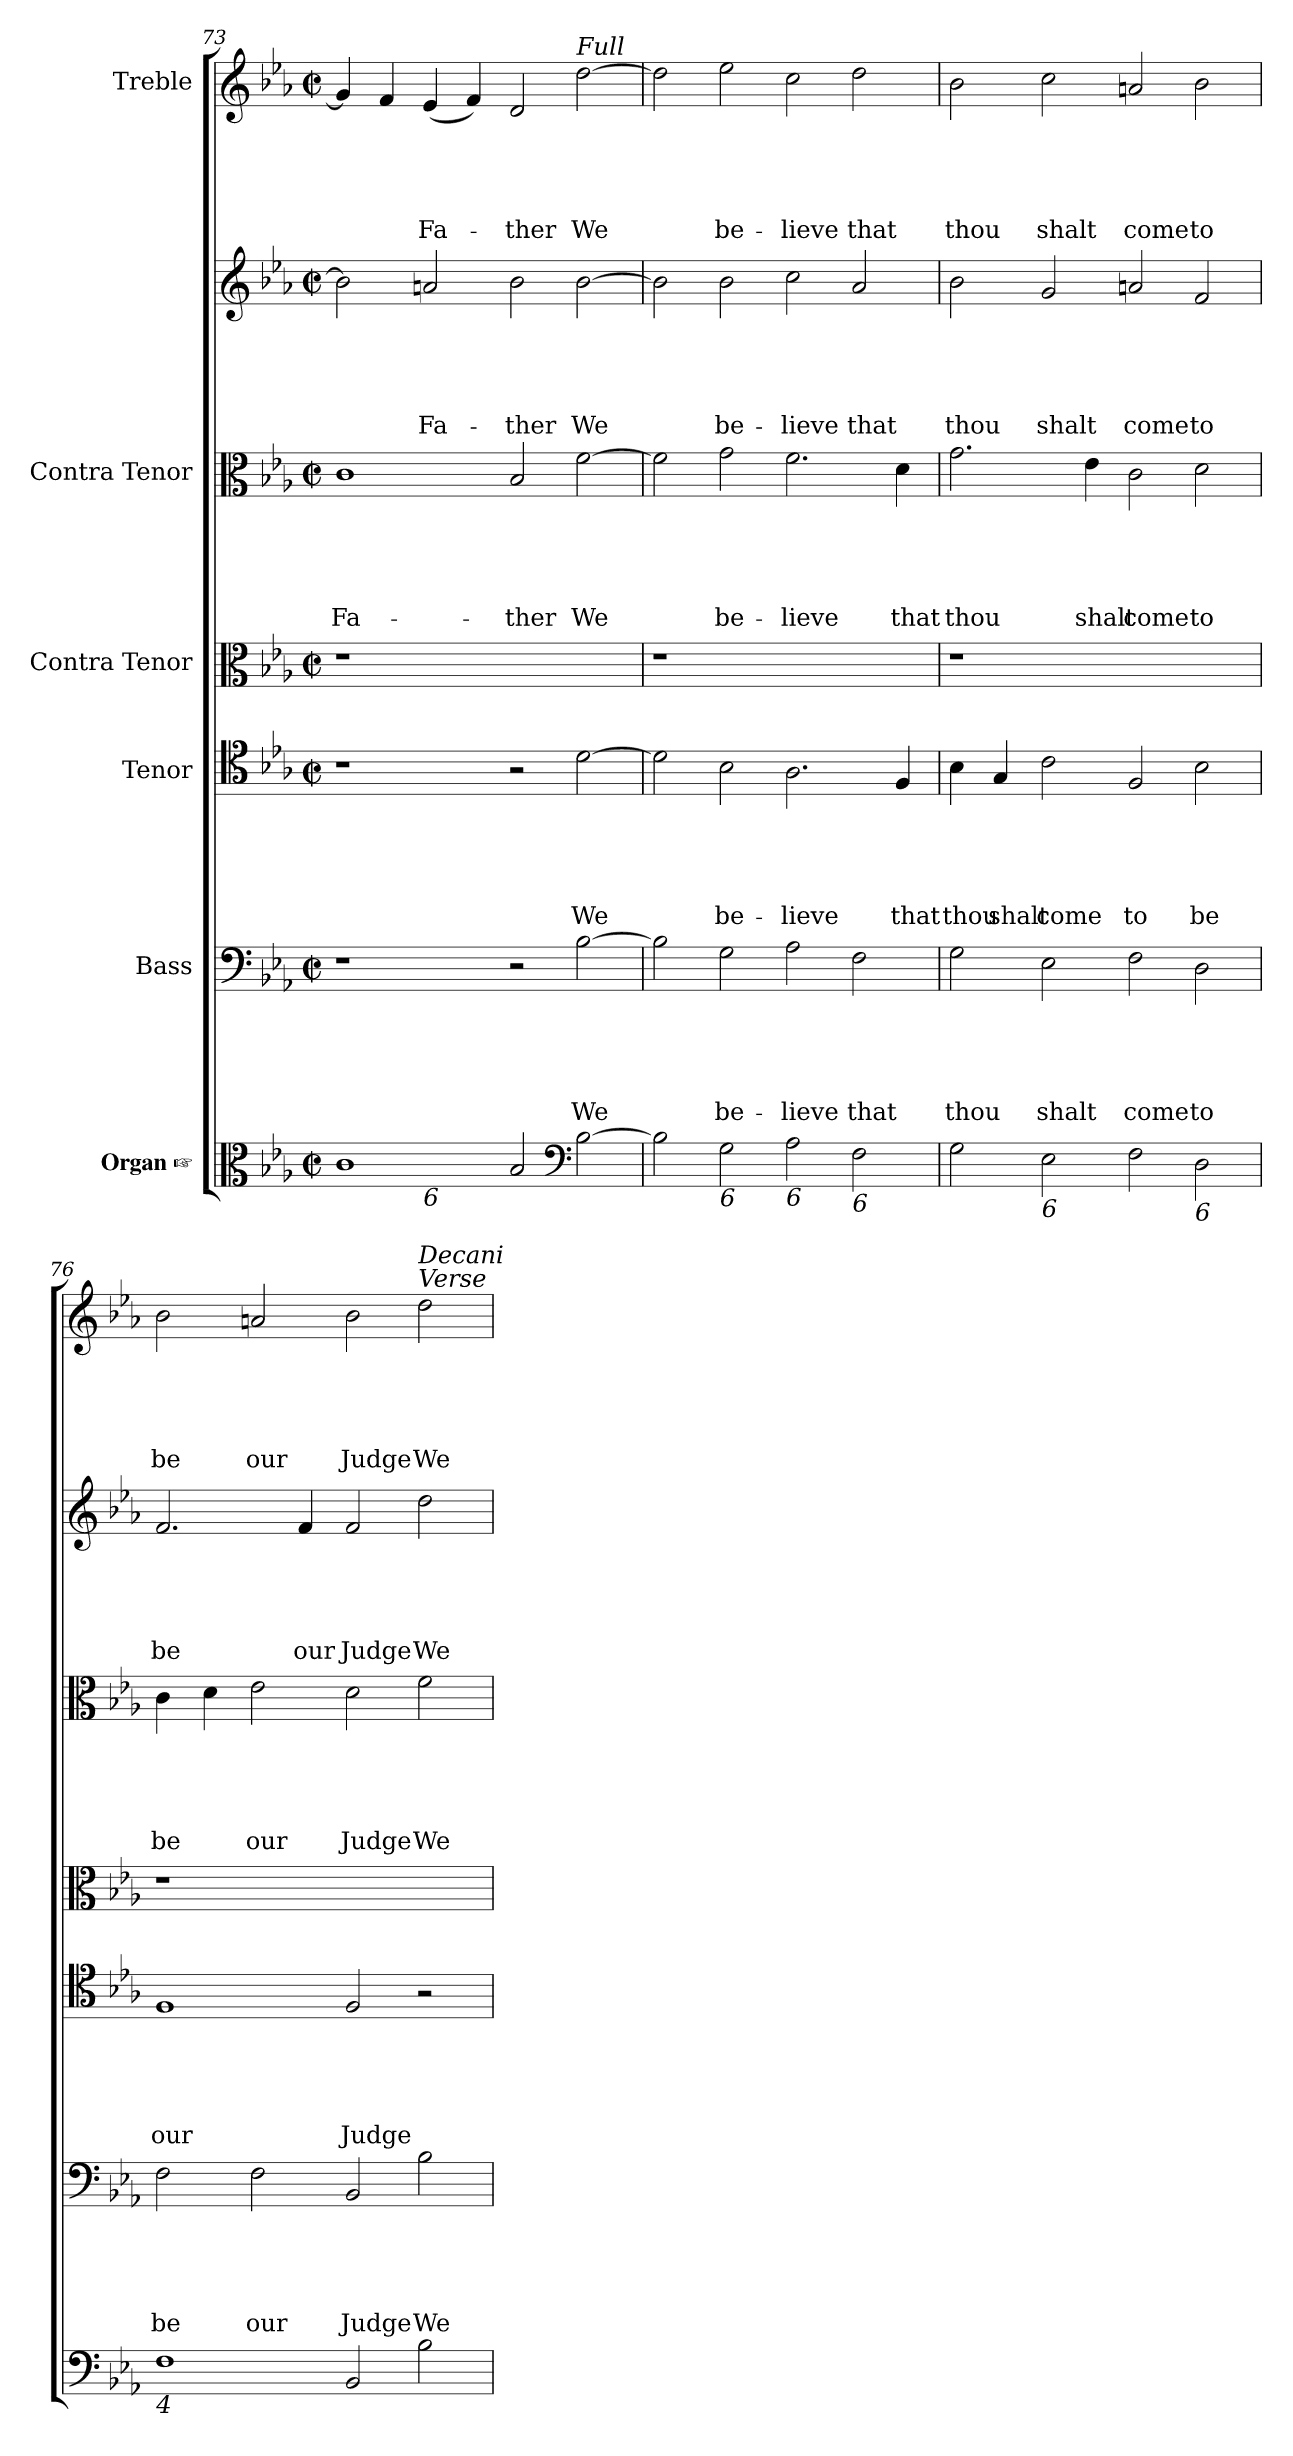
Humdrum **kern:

**kern	**kern	**text	**text	**text	**text	**text	**kern	**text	**text	**text	**text	**text	**kern	**kern	**text	**text	**text	**text	**text	**kern	**text	**text	**text	**text	**text	**kern	**text	**text	**text	**text	**text
*part7	*part6	*part6	*part6	*part6	*part6	*part6	*part5	*part5	*part5	*part5	*part5	*part5	*part4	*part3	*part3	*part3	*part3	*part3	*part3	*part2	*part2	*part2	*part2	*part2	*part2	*part1	*part1	*part1	*part1	*part1	*part1
*staff7	*staff6	*staff6	*staff6	*staff6	*staff6	*staff6	*staff5	*staff5	*staff5	*staff5	*staff5	*staff5	*staff4	*staff3	*staff3	*staff3	*staff3	*staff3	*staff3	*staff2	*staff2	*staff2	*staff2	*staff2	*staff2	*staff1	*staff1	*staff1	*staff1	*staff1	*staff1
*I"Organ     ☞	*I"Bass	*	*	*	*	*	*I"Tenor	*	*	*	*	*	*I"Contra Tenor	*I"Contra Tenor	*	*	*	*	*	*	*	*	*	*	*	*I"Treble	*	*	*	*	*
*clefC3	*clefF4	*	*	*	*	*	*clefC4	*	*	*	*	*	*clefC3	*clefC3	*	*	*	*	*	*clefG2	*	*	*	*	*	*clefG2	*	*	*	*	*
*k[b-e-a-]	*k[b-e-a-]	*	*	*	*	*	*k[b-e-a-]	*	*	*	*	*	*k[b-e-a-]	*k[b-e-a-]	*	*	*	*	*	*k[b-e-a-]	*	*	*	*	*	*k[b-e-a-]	*	*	*	*	*
*E-:	*E-:	*	*	*	*	*	*E-:	*	*	*	*	*	*E-:	*E-:	*	*	*	*	*	*E-:	*	*	*	*	*	*E-:	*	*	*	*	*
*M2/2	*M2/2	*	*	*	*	*	*M2/2	*	*	*	*	*	*M2/2	*M2/2	*	*	*	*	*	*M2/2	*	*	*	*	*	*M2/2	*	*	*	*	*
*met(c|)	*met(c|)	*	*	*	*	*	*met(c|)	*	*	*	*	*	*met(c|)	*met(c|)	*	*	*	*	*	*met(c|)	*	*	*	*	*	*met(c|)	*	*	*	*	*
=73	=73	=73	=73	=73	=73	=73	=73	=73	=73	=73	=73	=73	=73	=73	=73	=73	=73	=73	=73	=73	=73	=73	=73	=73	=73	=73	=73	=73	=73	=73	=73
!LO:TX:b:i:t=7	!	!	!	!	!	!	!	!	!	!	!	!	!	!	!	!	!	!	!	!	!	!	!	!	!	!	!	!	!	!	!
!	!	!	!	!	!	!	!	!	!	!	!	!	!	!	!	!	!	!	!LO:LY:b	!	!	!	!	!	!	!	!	!	!	!	!
*^	*	*	*	*	*	*	*	*	*	*	*	*	*	*	*	*	*	*	*	*	*	*	*	*	*	*	*	*	*	*	*
1c	2ryy	1r	.	.	.	.	.	1r	.	.	.	.	.	1r	1c	.	.	.	.	Fa-	2b-\]	.	.	.	.	.	4g/]	.	.	.	.	.
.	.	.	.	.	.	.	.	.	.	.	.	.	.	.	.	.	.	.	.	.	.	.	.	.	.	.	4f/	.	.	.	.	.
!	!LO:TX:b:i:t=6	!	!	!	!	!	!	!	!	!	!	!	!	!	!	!	!	!	!	!	!	!	!	!	!	!	!	!	!	!	!	!
!	!	!	!	!	!	!	!	!	!	!	!	!	!	!	!	!	!	!	!	!	!	!	!	!	!	!LO:LY:b	!	!	!	!	!	!LO:LY:b
.	1.ryy	.	.	.	.	.	.	.	.	.	.	.	.	.	.	.	.	.	.	.	2an/	.	.	.	.	Fa-	(<4e-/	.	.	.	.	Fa-
.	.	.	.	.	.	.	.	.	.	.	.	.	.	.	.	.	.	.	.	.	.	.	.	.	.	.	4f/)	.	.	.	.	.
!	!	!	!	!	!	!	!	!	!	!	!	!	!	!	!	!	!	!	!	!LO:LY:b	!	!	!	!	!	!LO:LY:b	!	!	!	!	!	!LO:LY:b
2B-/	.	2r	.	.	.	.	.	2r	.	.	.	.	.	1ryy	2B-/	.	.	.	.	-ther	2b-\	.	.	.	.	-ther	2d/	.	.	.	.	-ther
*clefF4	*	*	*	*	*	*	*	*	*	*	*	*	*	*	*	*	*	*	*	*	*	*	*	*	*	*	*	*	*	*	*	*
!	!	!	!	!	!	!	!	!	!	!	!	!	!	!	!	!	!	!	!	!	!	!	!	!	!	!	!LO:TX:a:i:t=Full	!	!	!	!	!
!	!	!	!	!	!	!	!LO:LY:b	!	!	!	!	!	!LO:LY:b	!	!	!	!	!	!	!LO:LY:b	!	!	!	!	!	!LO:LY:b	!	!	!	!	!	!LO:LY:b
[2B-\	.	[2B-\	.	.	.	.	We	[2d\	.	.	.	.	We	.	[2f\	.	.	.	.	We	[2b-\	.	.	.	.	We	[2dd\	.	.	.	.	We
*v	*v	*	*	*	*	*	*	*	*	*	*	*	*	*	*	*	*	*	*	*	*	*	*	*	*	*	*	*	*	*	*	*
=74	=74	=74	=74	=74	=74	=74	=74	=74	=74	=74	=74	=74	=74	=74	=74	=74	=74	=74	=74	=74	=74	=74	=74	=74	=74	=74	=74	=74	=74	=74	=74
2B-\]	2B-\]	.	.	.	.	.	2d\]	.	.	.	.	.	1r	2f\]	.	.	.	.	.	2b-\]	.	.	.	.	.	2dd\]	.	.	.	.	.
!LO:TX:b:i:t=6	!	!	!	!	!	!	!	!	!	!	!	!	!	!	!	!	!	!	!	!	!	!	!	!	!	!	!	!	!	!	!
!	!	!	!	!	!	!LO:LY:b	!	!	!	!	!	!LO:LY:b	!	!	!	!	!	!	!LO:LY:b	!	!	!	!	!	!LO:LY:b	!	!	!	!	!	!LO:LY:b
2G\	2G\	.	.	.	.	be-	2B-\	.	.	.	.	be-	.	2g\	.	.	.	.	be-	2b-\	.	.	.	.	be-	2ee-\	.	.	.	.	be-
!LO:TX:b:i:t=6	!	!	!	!	!	!	!	!	!	!	!	!	!	!	!	!	!	!	!	!	!	!	!	!	!	!	!	!	!	!	!
!	!	!	!	!	!	!LO:LY:b	!	!	!	!	!	!LO:LY:b	!	!	!	!	!	!	!LO:LY:b	!	!	!	!	!	!LO:LY:b	!	!	!	!	!	!LO:LY:b
2A-\	2A-\	.	.	.	.	-lieve	2.A-\	.	.	.	.	-lieve	1ryy	2.f\	.	.	.	.	-lieve	2cc\	.	.	.	.	-lieve	2cc\	.	.	.	.	-lieve
!LO:TX:b:i:t=6	!	!	!	!	!	!	!	!	!	!	!	!	!	!	!	!	!	!	!	!	!	!	!	!	!	!	!	!	!	!	!
!	!	!	!	!	!	!LO:LY:b	!	!	!	!	!	!	!	!	!	!	!	!	!	!	!	!	!	!	!LO:LY:b	!	!	!	!	!	!LO:LY:b
2F\	2F\	.	.	.	.	that	.	.	.	.	.	.	.	.	.	.	.	.	.	2a-/	.	.	.	.	that	2dd\	.	.	.	.	that
!	!	!	!	!	!	!	!	!	!	!	!	!LO:LY:b	!	!	!	!	!	!	!LO:LY:b	!	!	!	!	!	!	!	!	!	!	!	!
.	.	.	.	.	.	.	4F/	.	.	.	.	that	.	4d\	.	.	.	.	that	.	.	.	.	.	.	.	.	.	.	.	.
!!LO:PB:g=z
=75	=75	=75	=75	=75	=75	=75	=75	=75	=75	=75	=75	=75	=75	=75	=75	=75	=75	=75	=75	=75	=75	=75	=75	=75	=75	=75	=75	=75	=75	=75	=75
!	!	!	!	!	!	!LO:LY:b	!	!	!	!	!	!LO:LY:b	!	!	!	!	!	!	!LO:LY:b	!	!	!	!	!	!LO:LY:b	!	!	!	!	!	!LO:LY:b
2G\	2G\	.	.	.	.	thou	4B-\	.	.	.	.	thou	1r	2.g\	.	.	.	.	thou	2b-\	.	.	.	.	thou	2b-\	.	.	.	.	thou
!	!	!	!	!	!	!	!	!	!	!	!	!LO:LY:b	!	!	!	!	!	!	!	!	!	!	!	!	!	!	!	!	!	!	!
.	.	.	.	.	.	.	4G/	.	.	.	.	shalt	.	.	.	.	.	.	.	.	.	.	.	.	.	.	.	.	.	.	.
!LO:TX:b:i:t=6	!	!	!	!	!	!	!	!	!	!	!	!	!	!	!	!	!	!	!	!	!	!	!	!	!	!	!	!	!	!	!
!	!	!	!	!	!	!LO:LY:b	!	!	!	!	!	!LO:LY:b	!	!	!	!	!	!	!	!	!	!	!	!	!LO:LY:b	!	!	!	!	!	!LO:LY:b
2E-\	2E-\	.	.	.	.	shalt	2c\	.	.	.	.	come	.	.	.	.	.	.	.	2g/	.	.	.	.	shalt	2cc\	.	.	.	.	shalt
!	!	!	!	!	!	!	!	!	!	!	!	!	!	!	!	!	!	!	!LO:LY:b	!	!	!	!	!	!	!	!	!	!	!	!
.	.	.	.	.	.	.	.	.	.	.	.	.	.	4e-\	.	.	.	.	shalt	.	.	.	.	.	.	.	.	.	.	.	.
!	!	!	!	!	!	!LO:LY:b	!	!	!	!	!	!LO:LY:b	!	!	!	!	!	!	!LO:LY:b	!	!	!	!	!	!LO:LY:b	!	!	!	!	!	!LO:LY:b
2F\	2F\	.	.	.	.	come	2F/	.	.	.	.	to	1ryy	2c\	.	.	.	.	come	2an/	.	.	.	.	come	2an/	.	.	.	.	come
!LO:TX:b:i:t=6	!	!	!	!	!	!	!	!	!	!	!	!	!	!	!	!	!	!	!	!	!	!	!	!	!	!	!	!	!	!	!
!	!	!	!	!	!	!LO:LY:b	!	!	!	!	!	!LO:LY:b	!	!	!	!	!	!	!LO:LY:b	!	!	!	!	!	!LO:LY:b	!	!	!	!	!	!LO:LY:b
2D\	2D\	.	.	.	.	to	2B-\	.	.	.	.	be	.	2d\	.	.	.	.	to	2f/	.	.	.	.	to	2b-\	.	.	.	.	to
=76	=76	=76	=76	=76	=76	=76	=76	=76	=76	=76	=76	=76	=76	=76	=76	=76	=76	=76	=76	=76	=76	=76	=76	=76	=76	=76	=76	=76	=76	=76	=76
!LO:TX:b:i:t=4	!	!	!	!	!	!	!	!	!	!	!	!	!	!	!	!	!	!	!	!	!	!	!	!	!	!	!	!	!	!	!
!	!	!	!	!	!	!LO:LY:b	!	!	!	!	!	!LO:LY:b	!	!	!	!	!	!	!LO:LY:b	!	!	!	!	!	!LO:LY:b	!	!	!	!	!	!LO:LY:b
1F	2F\	.	.	.	.	be	1F	.	.	.	.	our	1r	4c\	.	.	.	.	be	2.f/	.	.	.	.	be	2b-\	.	.	.	.	be
.	.	.	.	.	.	.	.	.	.	.	.	.	.	4d\	.	.	.	.	.	.	.	.	.	.	.	.	.	.	.	.	.
!	!	!	!	!	!	!LO:LY:b	!	!	!	!	!	!	!	!	!	!	!	!	!LO:LY:b	!	!	!	!	!	!	!	!	!	!	!	!LO:LY:b
.	2F\	.	.	.	.	our	.	.	.	.	.	.	.	2e-\	.	.	.	.	our	.	.	.	.	.	.	2an/	.	.	.	.	our
!	!	!	!	!	!	!	!	!	!	!	!	!	!	!	!	!	!	!	!	!	!	!	!	!	!LO:LY:b	!	!	!	!	!	!
.	.	.	.	.	.	.	.	.	.	.	.	.	.	.	.	.	.	.	.	4f/	.	.	.	.	our	.	.	.	.	.	.
!	!	!	!	!	!	!LO:LY:b	!	!	!	!	!	!LO:LY:b	!	!	!	!	!	!	!LO:LY:b	!	!	!	!	!	!LO:LY:b	!	!	!	!	!	!LO:LY:b
2BB-/	2BB-/	.	.	.	.	Judge	2F/	.	.	.	.	Judge	1ryy	2d\	.	.	.	.	Judge	2f/	.	.	.	.	Judge	2b-\	.	.	.	.	Judge
!	!	!	!	!	!	!	!	!	!	!	!	!	!	!	!	!	!	!	!	!	!	!	!	!	!	!LO:TX:a:i:t=Verse	!	!	!	!	!
!	!	!	!	!	!	!	!	!	!	!	!	!	!	!	!	!	!	!	!	!	!	!	!	!	!	!LO:TX:a:i:t=Decani	!	!	!	!	!
!	!	!	!	!	!	!LO:LY:b	!	!	!	!	!	!	!	!	!	!	!	!	!LO:LY:b	!	!	!	!	!	!LO:LY:b	!	!	!	!	!	!LO:LY:b
2B-\	2B-\	.	.	.	.	We	2r	.	.	.	.	.	.	2f\	.	.	.	.	We	2dd\	.	.	.	.	We	2dd\	.	.	.	.	We
=	=	=	=	=	=	=	=	=	=	=	=	=	=	=	=	=	=	=	=	=	=	=	=	=	=	=	=	=	=	=	=
*-	*-	*-	*-	*-	*-	*-	*-	*-	*-	*-	*-	*-	*-	*-	*-	*-	*-	*-	*-	*-	*-	*-	*-	*-	*-	*-	*-	*-	*-	*-	*-
